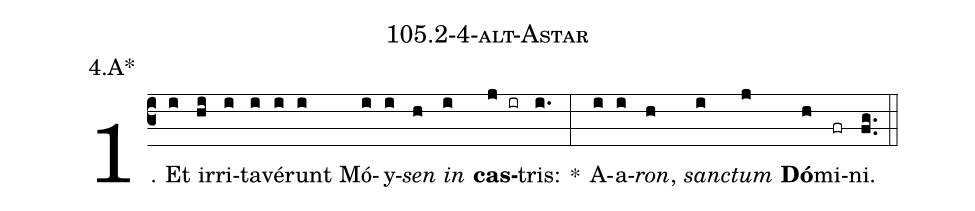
name: 105.2-4-alt-Astar;
annotation: 4.A*;
%%
(c3)1. Et(i) ir(hi)ri(i)ta(i)vé(i)runt(i) Mó(i)y(i)<i>sen</i>(h) <i>in</i>(i) <b>cas</b>(j ir)tris:(i.) *(:) A(i)a(i)<i>ron</i>,(h) <i>sanc</i>(i)<i>tum</i>(j) <b>Dó</b>(h)mi(fr)ni.(fg..) (::)


%E(i) u(h) o(i) u(j) a(h) e.(fg..) (::)
